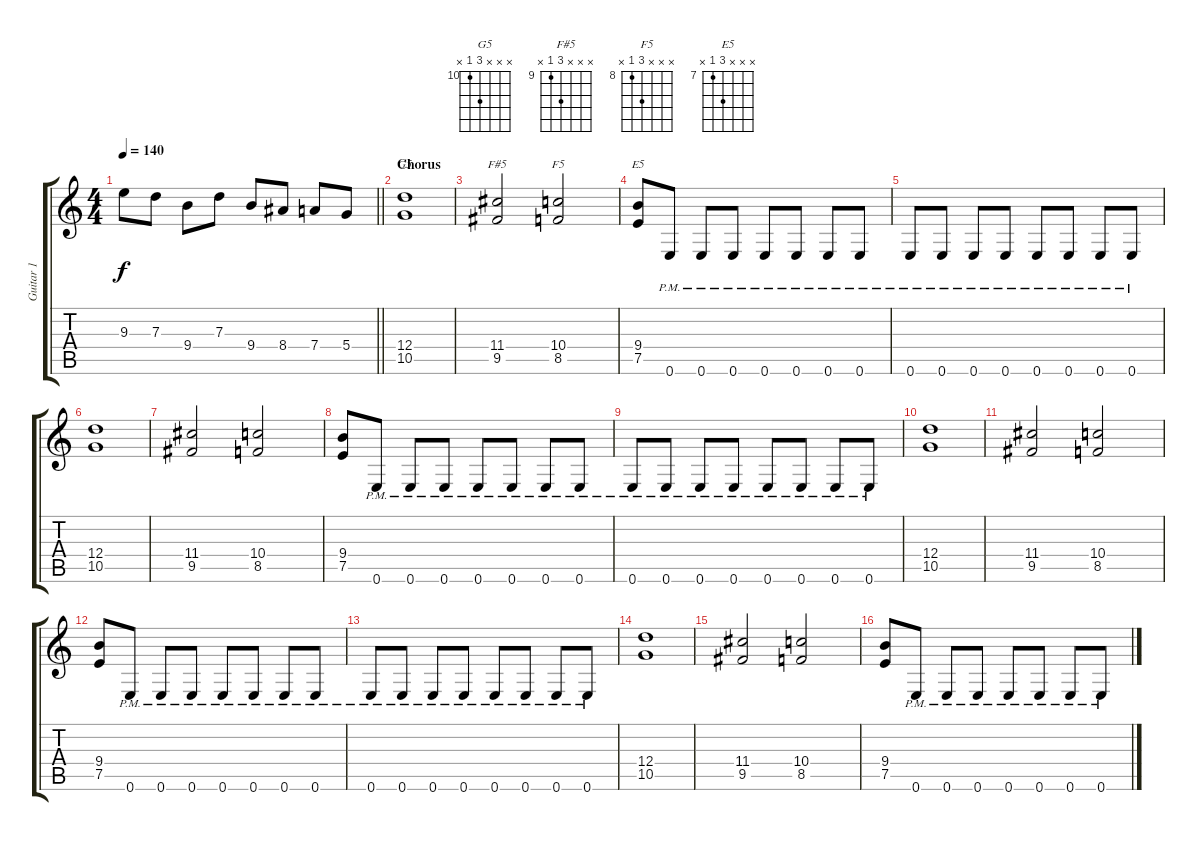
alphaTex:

\track ("Guitar 1" "Guitar 1") {instrument distortionguitar}
\staff {score tabs}
\tuning (E4 B3 G3 D3 A2 E2) {hide}
\chord ("G5" x x x 12 10 x) {firstfret 10}
\chord ("F#5" x x x 11 9 x) {firstfret 9}
\chord ("F5" x x x 10 8 x) {firstfret 8}
\chord ("E5" x x x 9 7 x) {firstfret 7}
\ts (4 4)
\tempo 140
\clef g2
\barLineRight lightlight
\ks c
9.3.8{dy f} 7.3.8 9.4.8 7.3.8 9.4.8 8.4.8 7.4.8 5.4.8 |
\section ("" "Chorus")
(12.4 10.5).1{ch "G5"} |
(11.4 9.5).2{ch "F#5"} (10.4 8.5).2{ch "F5"} |
(9.4 7.5).8{ch "E5"} 0.6{pm}.8 0.6{pm}.8 0.6{pm}.8 0.6{pm}.8 0.6{pm}.8 0.6{pm}.8 0.6{pm}.8 |
0.6{pm}.8 0.6{pm}.8 0.6{pm}.8 0.6{pm}.8 0.6{pm}.8 0.6{pm}.8 0.6{pm}.8 0.6{pm}.8 |
(12.4 10.5).1 |
(11.4 9.5).2 (10.4 8.5).2 |
(9.4 7.5).8 0.6{pm}.8 0.6{pm}.8 0.6{pm}.8 0.6{pm}.8 0.6{pm}.8 0.6{pm}.8 0.6{pm}.8 |
0.6{pm}.8 0.6{pm}.8 0.6{pm}.8 0.6{pm}.8 0.6{pm}.8 0.6{pm}.8 0.6{pm}.8 0.6{pm}.8 |
(12.4 10.5).1 |
(11.4 9.5).2 (10.4 8.5).2 |
(9.4 7.5).8 0.6{pm}.8 0.6{pm}.8 0.6{pm}.8 0.6{pm}.8 0.6{pm}.8 0.6{pm}.8 0.6{pm}.8 |
0.6{pm}.8 0.6{pm}.8 0.6{pm}.8 0.6{pm}.8 0.6{pm}.8 0.6{pm}.8 0.6{pm}.8 0.6{pm}.8 |
(12.4 10.5).1 |
(11.4 9.5).2 (10.4 8.5).2 |
(9.4 7.5).8 0.6{pm}.8 0.6{pm}.8 0.6{pm}.8 0.6{pm}.8 0.6{pm}.8 0.6{pm}.8 0.6{pm}.8
